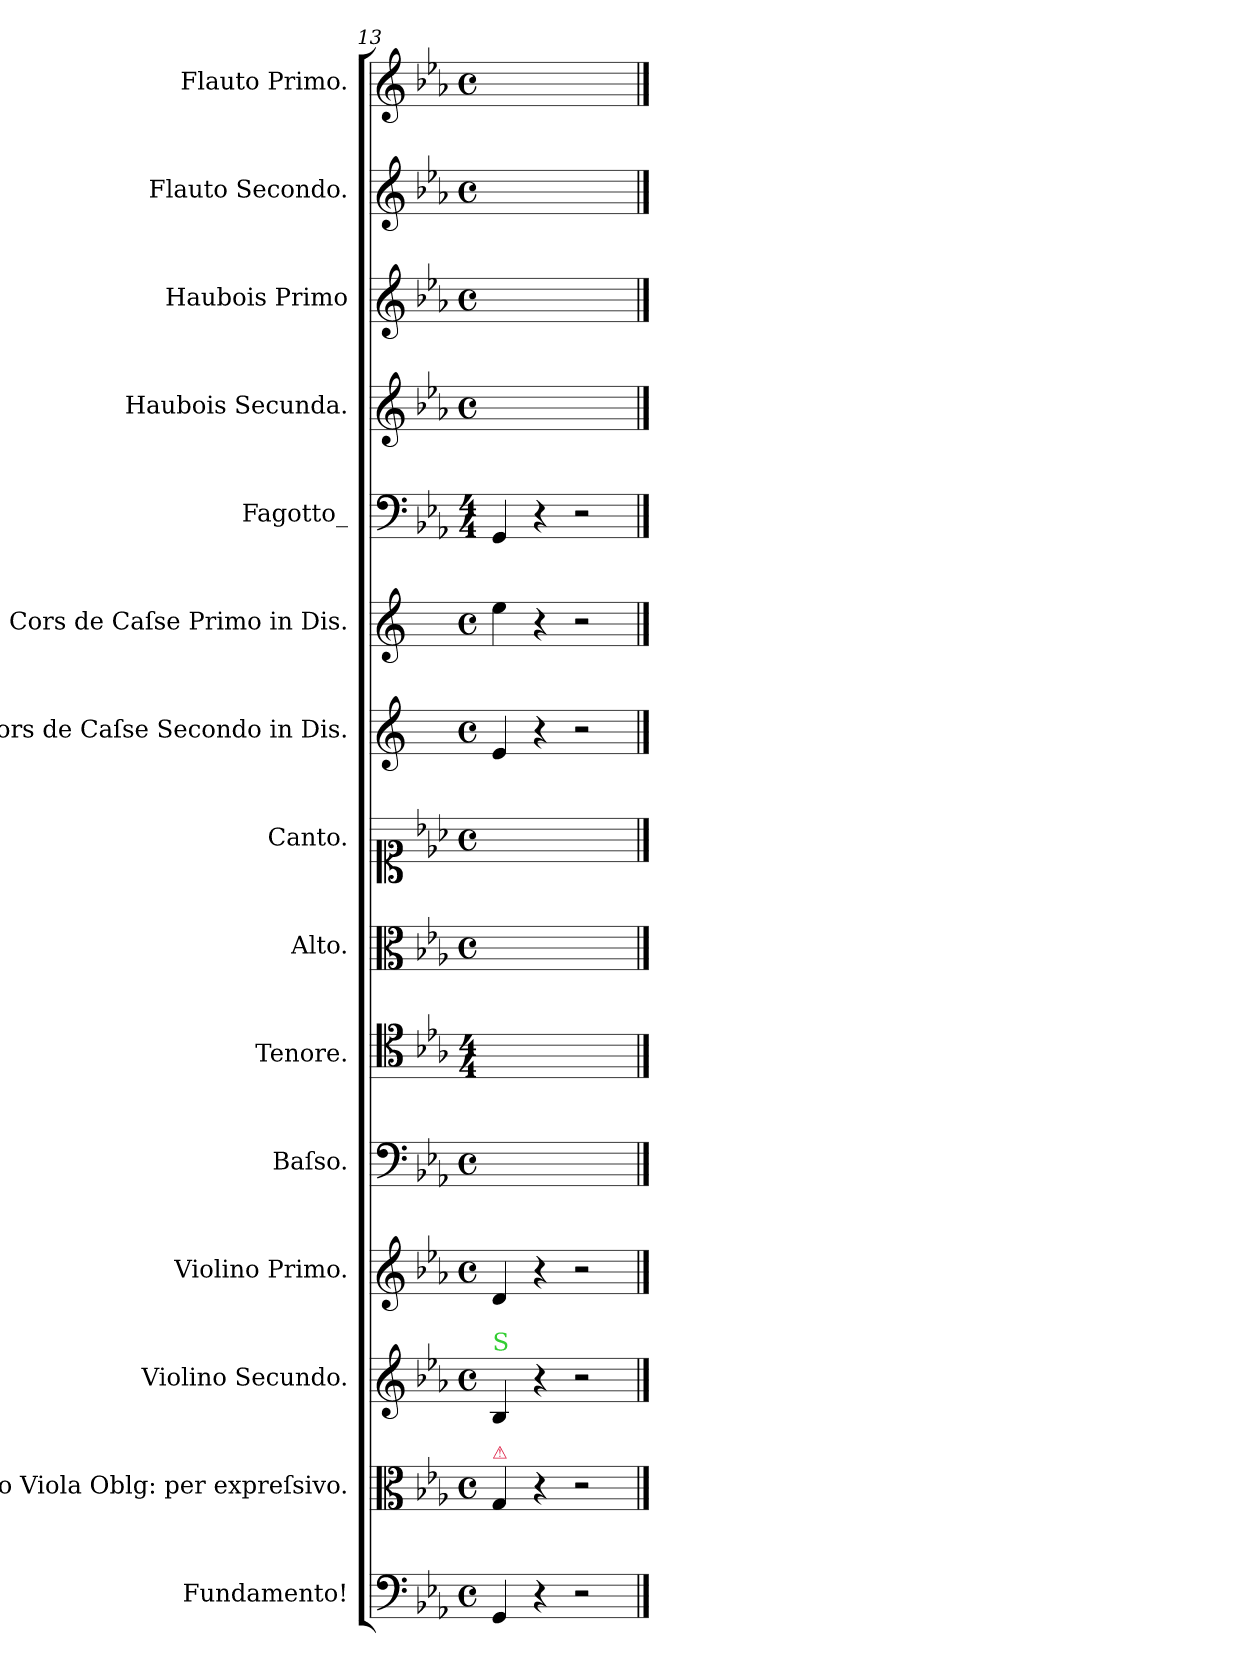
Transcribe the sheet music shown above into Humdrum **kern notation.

**kern	**kern	**kern	**kern	**kern	**kern	**kern	**kern	**kern	**kern	**kern	**kern	**kern	**kern	**kern
*part15	*part14	*part13	*part12	*part11	*part10	*part9	*part8	*part7	*part6	*part5	*part4	*part3	*part2	*part1
*staff15	*staff14	*staff13	*staff12	*staff11	*staff10	*staff9	*staff8	*staff7	*staff6	*staff5	*staff4	*staff3	*staff2	*staff1
*I"Fundamento!	*I"Alto Viola Oblg: per expreſsivo.	*I"Violino Secundo.	*I"Violino Primo.	*I"Baſso.	*I"Tenore.	*I"Alto.	*I"Canto.	*I"Cors de Caſse Secondo in Dis.	*I"Cors de Caſse Primo in Dis.	*I"Fagotto_	*I"Haubois Secunda.	*I"Haubois Primo	*I"Flauto Secondo.	*I"Flauto Primo.
*	*I'a-vla	*I'vl 2	*I'vl 1	*I'B	*I'T	*I'A	*	*	*	*I'fag	*	*	*I'fl 2	*I'fl 1
*clefF4	*clefC3	*clefG2	*clefG2	*clefF4	*clefC4	*clefC3	*clefC1	*clefG2	*clefG2	*clefF4	*clefG2	*clefG2	*clefG2	*clefG2
*	*	*	*	*	*	*	*	*ITrd5c9	*ITrd5c9	*	*	*	*	*
*k[b-e-a-]	*k[b-e-a-]	*k[b-e-a-]	*k[b-e-a-]	*k[b-e-a-]	*k[b-e-a-]	*k[b-e-a-]	*k[b-e-a-]	*k[b-e-a-]	*k[b-e-a-]	*k[b-e-a-]	*k[b-e-a-]	*k[b-e-a-]	*k[b-e-a-]	*k[b-e-a-]
*c:	*c:	*c:	*c:	*c:	*c:	*c:	*c:	*c:	*c:	*c:	*c:	*c:	*c:	*c:
*M4/4	*M4/4	*M4/4	*M4/4	*M4/4	*M4/4	*M4/4	*M4/4	*M4/4	*M4/4	*M4/4	*M4/4	*M4/4	*M4/4	*M4/4
*met(c)	*met(c)	*met(c)	*met(c)	*met(c)	*	*met(c)	*met(c)	*met(c)	*met(c)	*	*met(c)	*met(c)	*met(c)	*met(c)
=13	=13	=13	=13	=13	=13	=13	=13	=13	=13	=13	=13	=13	=13	=13
!	!	!LO:TX:a:color=limegreen:t=S	!	!	!	!	!	!	!	!	!	!	!	!
!	!LO:TX:a:color=crimson:t=⚠	!	!	!	!	!	!	!	!	!	!	!	!	!
4GG/	4G/	4B-/	4d/	1ryy	1ryy	1ryy	1ryy	4G/	4g\	4GG/	1ryy	1ryy	1ryy	1ryy
4r	4r	4r	4r	.	.	.	.	4r	4r	4r	.	.	.	.
2r	2r	2r	2r	.	.	.	.	2r	2r	2r	.	.	.	.
==	==	==	==	==	==	==	==	==	==	==	==	==	==	==
*-	*-	*-	*-	*-	*-	*-	*-	*-	*-	*-	*-	*-	*-	*-
